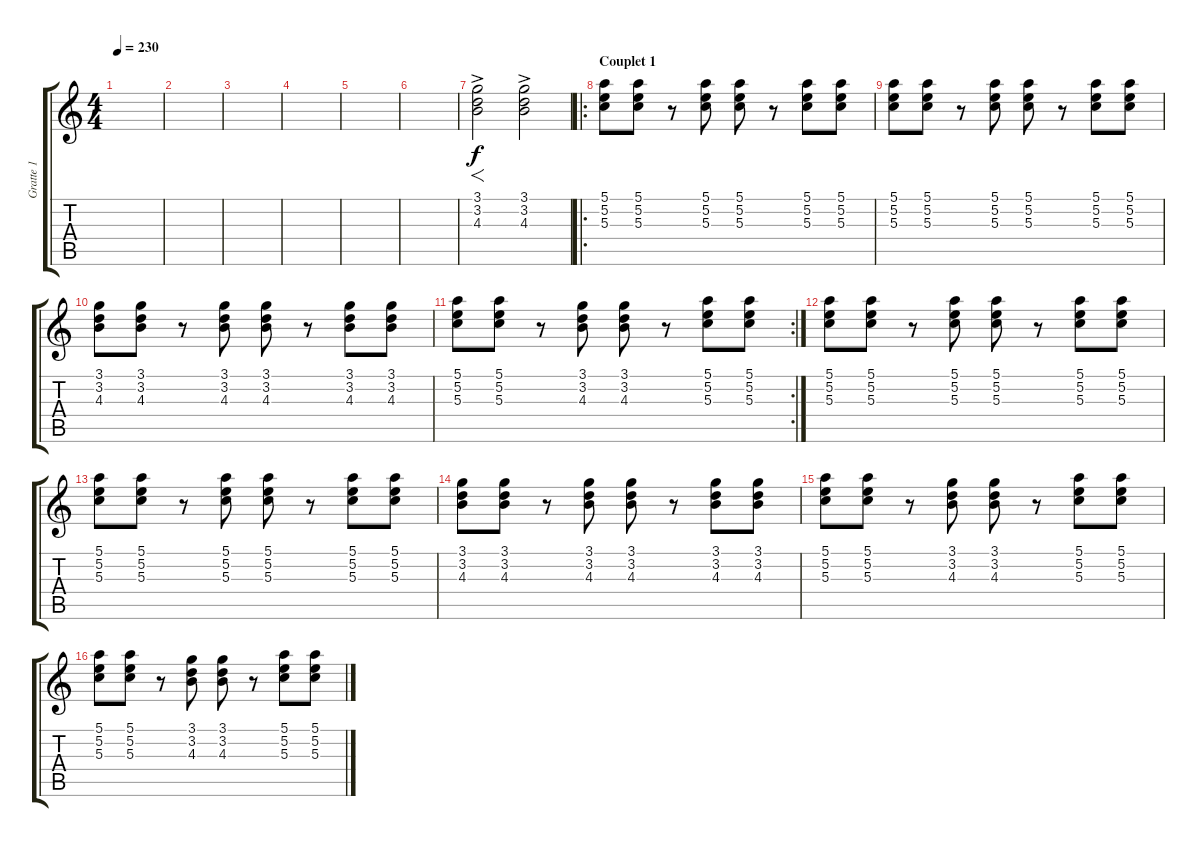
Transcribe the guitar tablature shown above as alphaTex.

\track ("Gratte 1" "Gratte 1") {instrument electricguitarmuted}
\staff {score tabs}
\tuning (E4 B3 G3 D3 A2 E2) {hide}
\ts (4 4)
\tempo 230
\clef g2
\ks c
|
|
|
|
|
|
(3.1{ac} 3.2{ac} 4.3{ac}).2{f} (3.1 3.2{ac} 4.3).2 |
\ro
\section ("" "Couplet 1")
(5.1 5.2 5.3).8{dy f} (5.1 5.2 5.3).8 r.8 (5.1 5.2 5.3).8 (5.1 5.2 5.3).8 r.8 (5.1 5.2 5.3).8 (5.1 5.2 5.3).8 |
(5.1 5.2 5.3).8 (5.1 5.2 5.3).8 r.8 (5.1 5.2 5.3).8 (5.1 5.2 5.3).8 r.8 (5.1 5.2 5.3).8 (5.1 5.2 5.3).8 |
(3.1 3.2 4.3).8 (3.1 3.2 4.3).8 r.8 (3.1 3.2 4.3).8 (3.1 3.2 4.3).8 r.8 (3.1 3.2 4.3).8 (3.1 3.2 4.3).8 |
\rc 2
(5.1 5.2 5.3).8 (5.1 5.2 5.3).8 r.8 (3.1 3.2 4.3).8 (3.1 3.2 4.3).8 r.8 (5.1 5.2 5.3).8 (5.1 5.2 5.3).8 |
(5.1 5.2 5.3).8 (5.1 5.2 5.3).8 r.8 (5.1 5.2 5.3).8 (5.1 5.2 5.3).8 r.8 (5.1 5.2 5.3).8 (5.1 5.2 5.3).8 |
(5.1 5.2 5.3).8 (5.1 5.2 5.3).8 r.8 (5.1 5.2 5.3).8 (5.1 5.2 5.3).8 r.8 (5.1 5.2 5.3).8 (5.1 5.2 5.3).8 |
(3.1 3.2 4.3).8 (3.1 3.2 4.3).8 r.8 (3.1 3.2 4.3).8 (3.1 3.2 4.3).8 r.8 (3.1 3.2 4.3).8 (3.1 3.2 4.3).8 |
(5.1 5.2 5.3).8 (5.1 5.2 5.3).8 r.8 (3.1 3.2 4.3).8 (3.1 3.2 4.3).8 r.8 (5.1 5.2 5.3).8 (5.1 5.2 5.3).8 |
(5.1 5.2 5.3).8 (5.1 5.2 5.3).8 r.8 (3.1 3.2 4.3).8 (3.1 3.2 4.3).8 r.8 (5.1 5.2 5.3).8 (5.1 5.2 5.3).8
